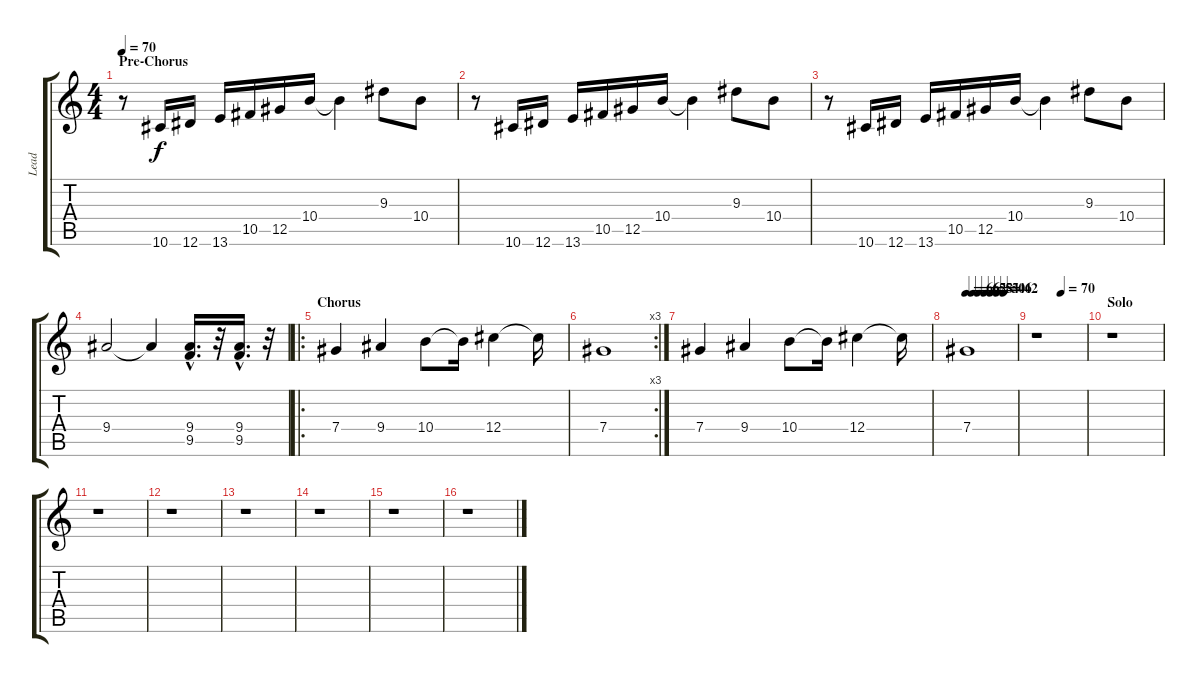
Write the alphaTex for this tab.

\track ("Lead" "Lead") {instrument distortionguitar}
\staff {score tabs}
\tuning (Eb4 Bb3 Gb3 Db3 Ab2 Eb2) {hide}
\ts (4 4)
\section ("" "Pre-Chorus")
\tempo 70
\clef g2
\ks c
r.8{dy f} 10.6.16 12.6.16 13.6.16 10.5.16 12.5.16 10.4.16 10.4{t}.4 9.3.8 10.4.8 |
r.8 10.6.16 12.6.16 13.6.16 10.5.16 12.5.16 10.4.16 10.4{t}.4 9.3.8 10.4.8 |
r.8 10.6.16 12.6.16 13.6.16 10.5.16 12.5.16 10.4.16 10.4{t}.4 9.3.8 10.4.8 |
9.4.2 9.4{t}.4 (9.4{hac} 9.5{hac}).16{d} r.32 (9.4{hac} 9.5{hac}).16{d} r.32 |
\ro
\section ("" "Chorus")
7.4.4 9.4.4 10.4.8 10.4{t}.16 12.4.4 12.4{t}.16 |
\rc 3
7.4.1 |
7.4.4 9.4.4 10.4.8 10.4{t}.16 12.4.4 12.4{t}.16 |
\tempo 66
\tempo (62 0.125)
\tempo (58 0.25)
\tempo (54 0.375)
\tempo (50 0.5)
\tempo (46 0.625)
\tempo (42 0.75)
7.4.1 |
\tempo (70 0.5)
r.1 |
\section ("" "Solo")
r.1 |
r.1 |
r.1 |
r.1 |
r.1 |
r.1 |
r.1
